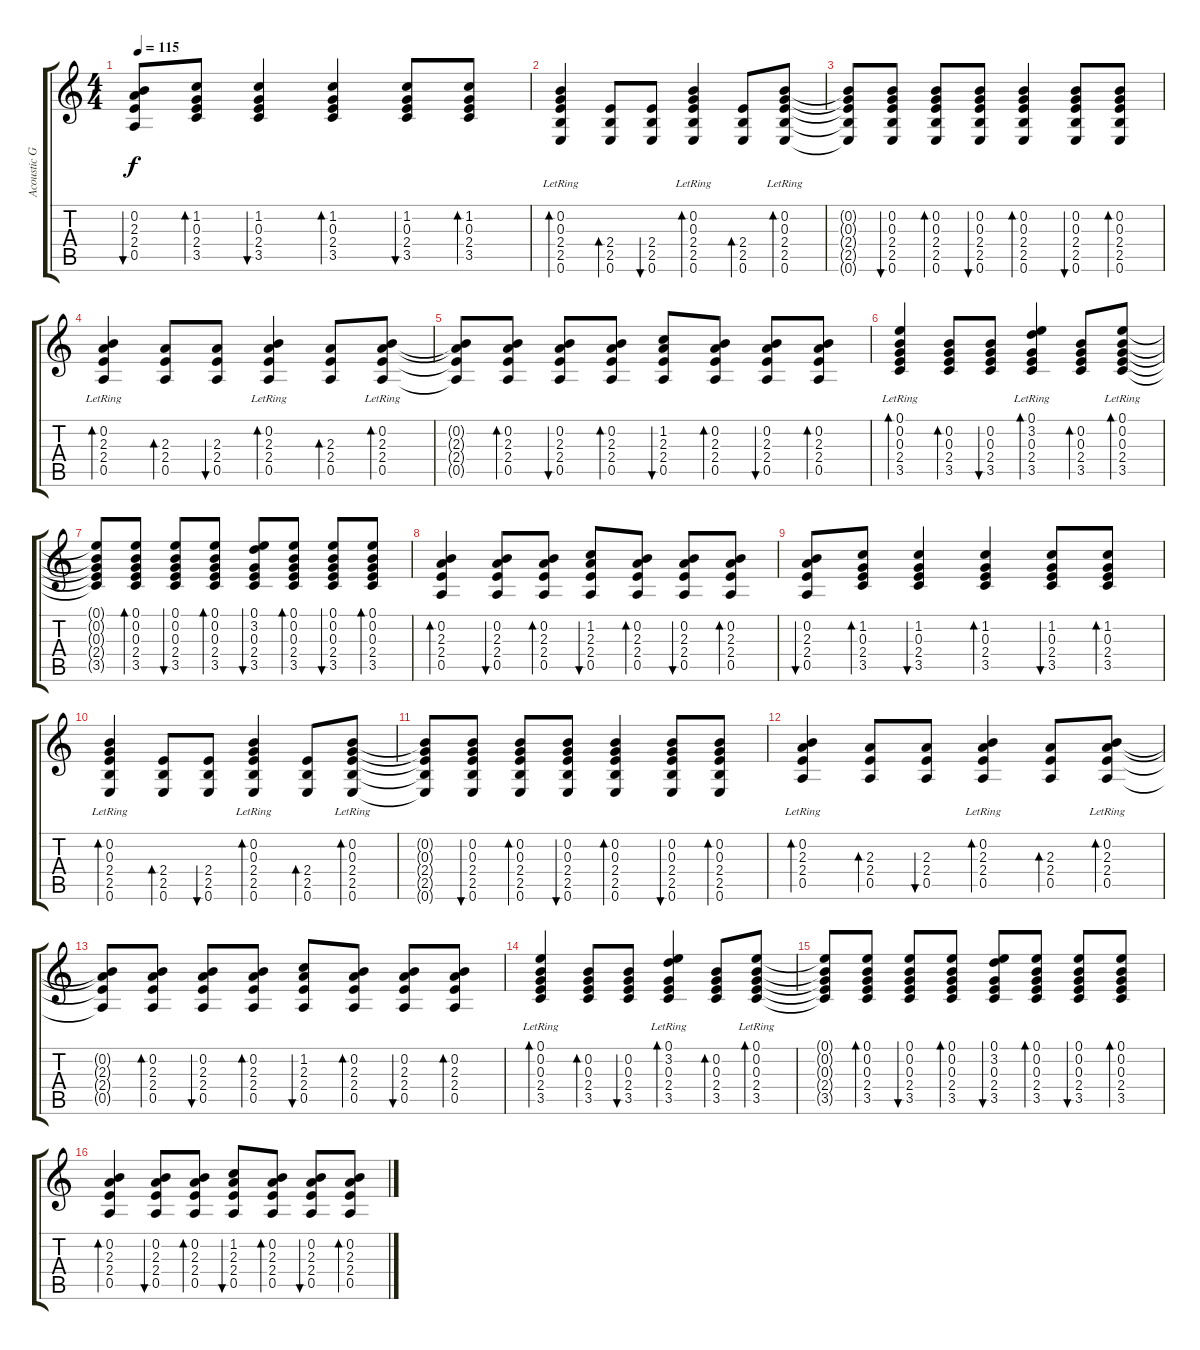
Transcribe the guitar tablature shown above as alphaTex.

\track ("Acoustic Guitar I" "Acoustic G") {instrument acousticguitarsteel}
\staff {score tabs}
\tuning (E4 B3 G3 D3 A2 E2) {hide}
\ts (4 4)
\tempo 115
\clef g2
\ks c
(0.2 2.3 2.4 0.5).8{bu 60 dy f} (1.2 0.3 2.4 3.5).8{bd 60} (1.2 0.3 2.4 3.5).4{bu 60} (1.2 0.3 2.4 3.5).4{bd 60} (1.2 0.3 2.4 3.5).8{bu 60} (1.2 0.3 2.4 3.5).8{bd 60} |
(0.2{lr} 0.3{lr} 2.4 2.5 0.6).4{bd 60} (2.4 2.5 0.6).8{bd 60} (2.4 2.5 0.6).8{bu 60} (0.2{lr} 0.3{lr} 2.4 2.5 0.6).4{bd 60} (2.4 2.5 0.6).8{bd 60} (0.2{lr} 0.3{lr} 2.4 2.5 0.6).8{bd 60} |
(0.2{t} 0.3{t} 2.4{t} 2.5{t} 0.6{t}).8 (0.2 0.3 2.4 2.5 0.6).8{bu 60} (0.2 0.3 2.4 2.5 0.6).8{bd 60} (0.2 0.3 2.4 2.5 0.6).8{bu 60} (0.2 0.3 2.4 2.5 0.6).4{bd 60} (0.2 0.3 2.4 2.5 0.6).8{bu 60} (0.2 0.3 2.4 2.5 0.6).8{bd 60} |
(0.2{lr} 2.3 2.4 0.5).4{bd 60} (2.3 2.4 0.5).8{bd 60} (2.3 2.4 0.5).8{bu 60} (0.2{lr} 2.3 2.4 0.5).4{bd 60} (2.3 2.4 0.5).8{bd 60} (0.2{lr} 2.3 2.4 0.5).8{bd 60} |
(0.2{t} 2.3{t} 2.4{t} 0.5{t}).8 (0.2 2.3 2.4 0.5).8{bd 60} (0.2 2.3 2.4 0.5).8{bu 60} (0.2 2.3 2.4 0.5).8{bd 60} (1.2 2.3 2.4 0.5).8{bu 60} (0.2 2.3 2.4 0.5).8{bd 60} (0.2 2.3 2.4 0.5).8{bu 60} (0.2 2.3 2.4 0.5).8{bd 60} |
(0.1{lr} 0.2 0.3 2.4 3.5).4{bd 60} (0.2 0.3 2.4 3.5).8{bd 60} (0.2 0.3 2.4 3.5).8{bu 60} (0.1{lr} 3.2 0.3 2.4 3.5).4{bd 60} (0.2 0.3 2.4 3.5).8{bd 60} (0.1{lr} 0.2 0.3 2.4 3.5).8{bd 60} |
(0.1{t} 0.2{t} 0.3{t} 2.4{t} 3.5{t}).8 (0.1 0.2 0.3 2.4 3.5).8{bd 60} (0.1 0.2 0.3 2.4 3.5).8{bu 60} (0.1 0.2 0.3 2.4 3.5).8{bd 60} (0.1 3.2 0.3 2.4 3.5).8{bu 60} (0.1 0.2 0.3 2.4 3.5).8{bd 60} (0.1 0.2 0.3 2.4 3.5).8{bu 60} (0.1 0.2 0.3 2.4 3.5).8{bd 60} |
(0.2 2.3 2.4 0.5).4{bd 60} (0.2 2.3 2.4 0.5).8{bu 60} (0.2 2.3 2.4 0.5).8{bd 60} (1.2 2.3 2.4 0.5).8{bu 60} (0.2 2.3 2.4 0.5).8{bd 60} (0.2 2.3 2.4 0.5).8{bu 60} (0.2 2.3 2.4 0.5).8{bd 30} |
(0.2 2.3 2.4 0.5).8{bu 60} (1.2 0.3 2.4 3.5).8{bd 60} (1.2 0.3 2.4 3.5).4{bu 60} (1.2 0.3 2.4 3.5).4{bd 60} (1.2 0.3 2.4 3.5).8{bu 60} (1.2 0.3 2.4 3.5).8{bd 60} |
(0.2{lr} 0.3{lr} 2.4 2.5 0.6).4{bd 60} (2.4 2.5 0.6).8{bd 60} (2.4 2.5 0.6).8{bu 60} (0.2{lr} 0.3{lr} 2.4 2.5 0.6).4{bd 60} (2.4 2.5 0.6).8{bd 60} (0.2{lr} 0.3{lr} 2.4 2.5 0.6).8{bd 60} |
(0.2{t} 0.3{t} 2.4{t} 2.5{t} 0.6{t}).8 (0.2 0.3 2.4 2.5 0.6).8{bu 60} (0.2 0.3 2.4 2.5 0.6).8{bd 60} (0.2 0.3 2.4 2.5 0.6).8{bu 60} (0.2 0.3 2.4 2.5 0.6).4{bd 60} (0.2 0.3 2.4 2.5 0.6).8{bu 60} (0.2 0.3 2.4 2.5 0.6).8{bd 60} |
(0.2{lr} 2.3 2.4 0.5).4{bd 60} (2.3 2.4 0.5).8{bd 60} (2.3 2.4 0.5).8{bu 60} (0.2{lr} 2.3 2.4 0.5).4{bd 60} (2.3 2.4 0.5).8{bd 60} (0.2{lr} 2.3 2.4 0.5).8{bd 60} |
(0.2{t} 2.3{t} 2.4{t} 0.5{t}).8 (0.2 2.3 2.4 0.5).8{bd 60} (0.2 2.3 2.4 0.5).8{bu 60} (0.2 2.3 2.4 0.5).8{bd 60} (1.2 2.3 2.4 0.5).8{bu 60} (0.2 2.3 2.4 0.5).8{bd 60} (0.2 2.3 2.4 0.5).8{bu 60} (0.2 2.3 2.4 0.5).8{bd 60} |
(0.1{lr} 0.2 0.3 2.4 3.5).4{bd 60} (0.2 0.3 2.4 3.5).8{bd 60} (0.2 0.3 2.4 3.5).8{bu 60} (0.1{lr} 3.2 0.3 2.4 3.5).4{bd 60} (0.2 0.3 2.4 3.5).8{bd 60} (0.1{lr} 0.2 0.3 2.4 3.5).8{bd 60} |
(0.1{t} 0.2{t} 0.3{t} 2.4{t} 3.5{t}).8 (0.1 0.2 0.3 2.4 3.5).8{bd 60} (0.1 0.2 0.3 2.4 3.5).8{bu 60} (0.1 0.2 0.3 2.4 3.5).8{bd 60} (0.1 3.2 0.3 2.4 3.5).8{bu 60} (0.1 0.2 0.3 2.4 3.5).8{bd 60} (0.1 0.2 0.3 2.4 3.5).8{bu 60} (0.1 0.2 0.3 2.4 3.5).8{bd 60} |
(0.2 2.3 2.4 0.5).4{bd 60} (0.2 2.3 2.4 0.5).8{bu 60} (0.2 2.3 2.4 0.5).8{bd 60} (1.2 2.3 2.4 0.5).8{bu 60} (0.2 2.3 2.4 0.5).8{bd 60} (0.2 2.3 2.4 0.5).8{bu 60} (0.2 2.3 2.4 0.5).8{bd 30}
